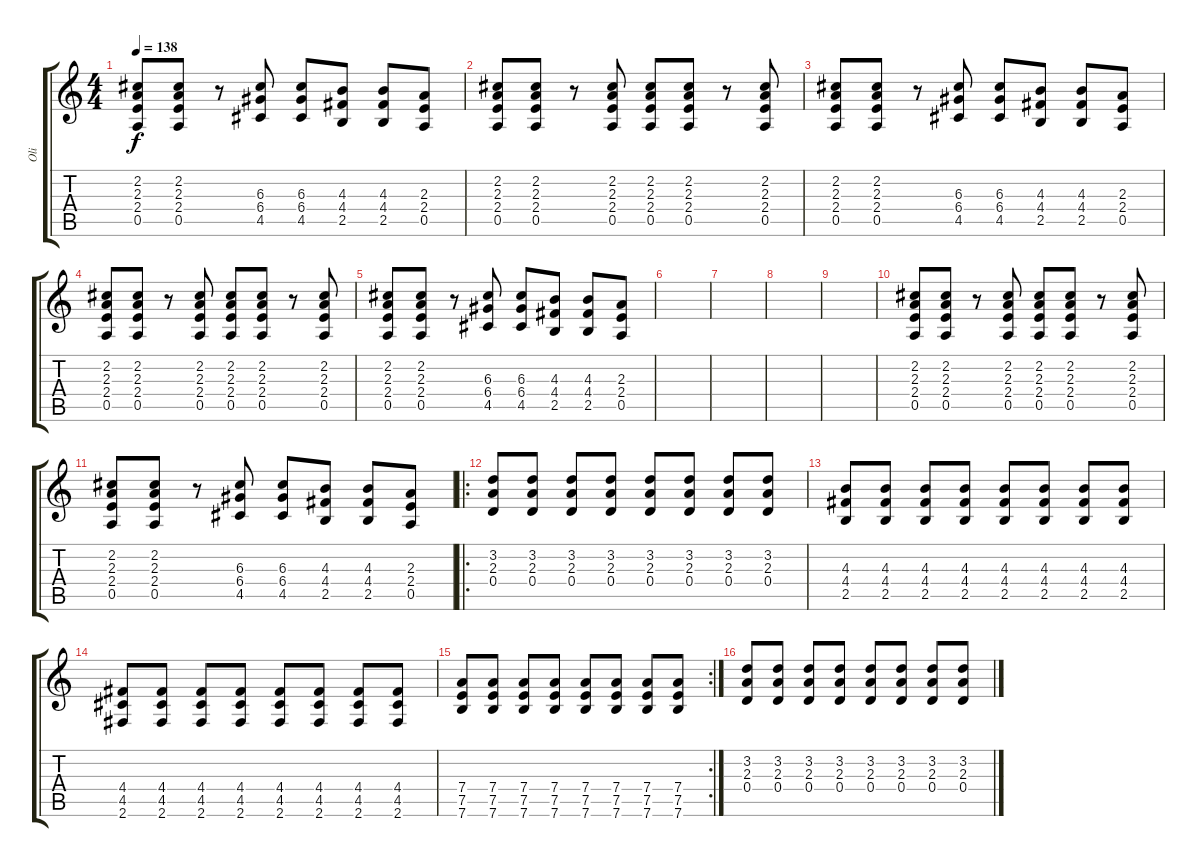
\track ("Oli" "Oli") {instrument overdrivenguitar}
\staff {score tabs}
\tuning (E4 B3 G3 D3 A2 E2) {hide}
\ts (4 4)
\tempo 138
\clef g2
\ks c
(2.2 2.3 2.4 0.5).8{dy f} (2.2 2.3 2.4 0.5).8 r.8 (6.3 6.4 4.5).8 (6.3 6.4 4.5).8 (4.3 4.4 2.5).8 (4.3 4.4 2.5).8 (2.3 2.4 0.5).8 |
(2.2 2.3 2.4 0.5).8 (2.2 2.3 2.4 0.5).8 r.8 (2.2 2.3 2.4 0.5).8 (2.2 2.3 2.4 0.5).8 (2.2 2.3 2.4 0.5).8 r.8 (2.2 2.3 2.4 0.5).8 |
(2.2 2.3 2.4 0.5).8 (2.2 2.3 2.4 0.5).8 r.8 (6.3 6.4 4.5).8 (6.3 6.4 4.5).8 (4.3 4.4 2.5).8 (4.3 4.4 2.5).8 (2.3 2.4 0.5).8 |
(2.2 2.3 2.4 0.5).8 (2.2 2.3 2.4 0.5).8 r.8 (2.2 2.3 2.4 0.5).8 (2.2 2.3 2.4 0.5).8 (2.2 2.3 2.4 0.5).8 r.8 (2.2 2.3 2.4 0.5).8 |
(2.2 2.3 2.4 0.5).8 (2.2 2.3 2.4 0.5).8 r.8 (6.3 6.4 4.5).8 (6.3 6.4 4.5).8 (4.3 4.4 2.5).8 (4.3 4.4 2.5).8 (2.3 2.4 0.5).8 |
|
|
|
|
(2.2 2.3 2.4 0.5).8 (2.2 2.3 2.4 0.5).8 r.8 (2.2 2.3 2.4 0.5).8 (2.2 2.3 2.4 0.5).8 (2.2 2.3 2.4 0.5).8 r.8 (2.2 2.3 2.4 0.5).8 |
(2.2 2.3 2.4 0.5).8 (2.2 2.3 2.4 0.5).8 r.8 (6.3 6.4 4.5).8 (6.3 6.4 4.5).8 (4.3 4.4 2.5).8 (4.3 4.4 2.5).8 (2.3 2.4 0.5).8 |
\ro
(3.2 2.3 0.4).8 (3.2 2.3 0.4).8 (3.2 2.3 0.4).8 (3.2 2.3 0.4).8 (3.2 2.3 0.4).8 (3.2 2.3 0.4).8 (3.2 2.3 0.4).8 (3.2 2.3 0.4).8 |
(4.3 4.4 2.5).8 (4.3 4.4 2.5).8 (4.3 4.4 2.5).8 (4.3 4.4 2.5).8 (4.3 4.4 2.5).8 (4.3 4.4 2.5).8 (4.3 4.4 2.5).8 (4.3 4.4 2.5).8 |
(4.4 4.5 2.6).8 (4.4 4.5 2.6).8 (4.4 4.5 2.6).8 (4.4 4.5 2.6).8 (4.4 4.5 2.6).8 (4.4 4.5 2.6).8 (4.4 4.5 2.6).8 (4.4 4.5 2.6).8 |
\rc 2
(7.4 7.5 7.6).8 (7.4 7.5 7.6).8 (7.4 7.5 7.6).8 (7.4 7.5 7.6).8 (7.4 7.5 7.6).8 (7.4 7.5 7.6).8 (7.4 7.5 7.6).8 (7.4 7.5 7.6).8 |
(3.2 2.3 0.4).8 (3.2 2.3 0.4).8 (3.2 2.3 0.4).8 (3.2 2.3 0.4).8 (3.2 2.3 0.4).8 (3.2 2.3 0.4).8 (3.2 2.3 0.4).8 (3.2 2.3 0.4).8
